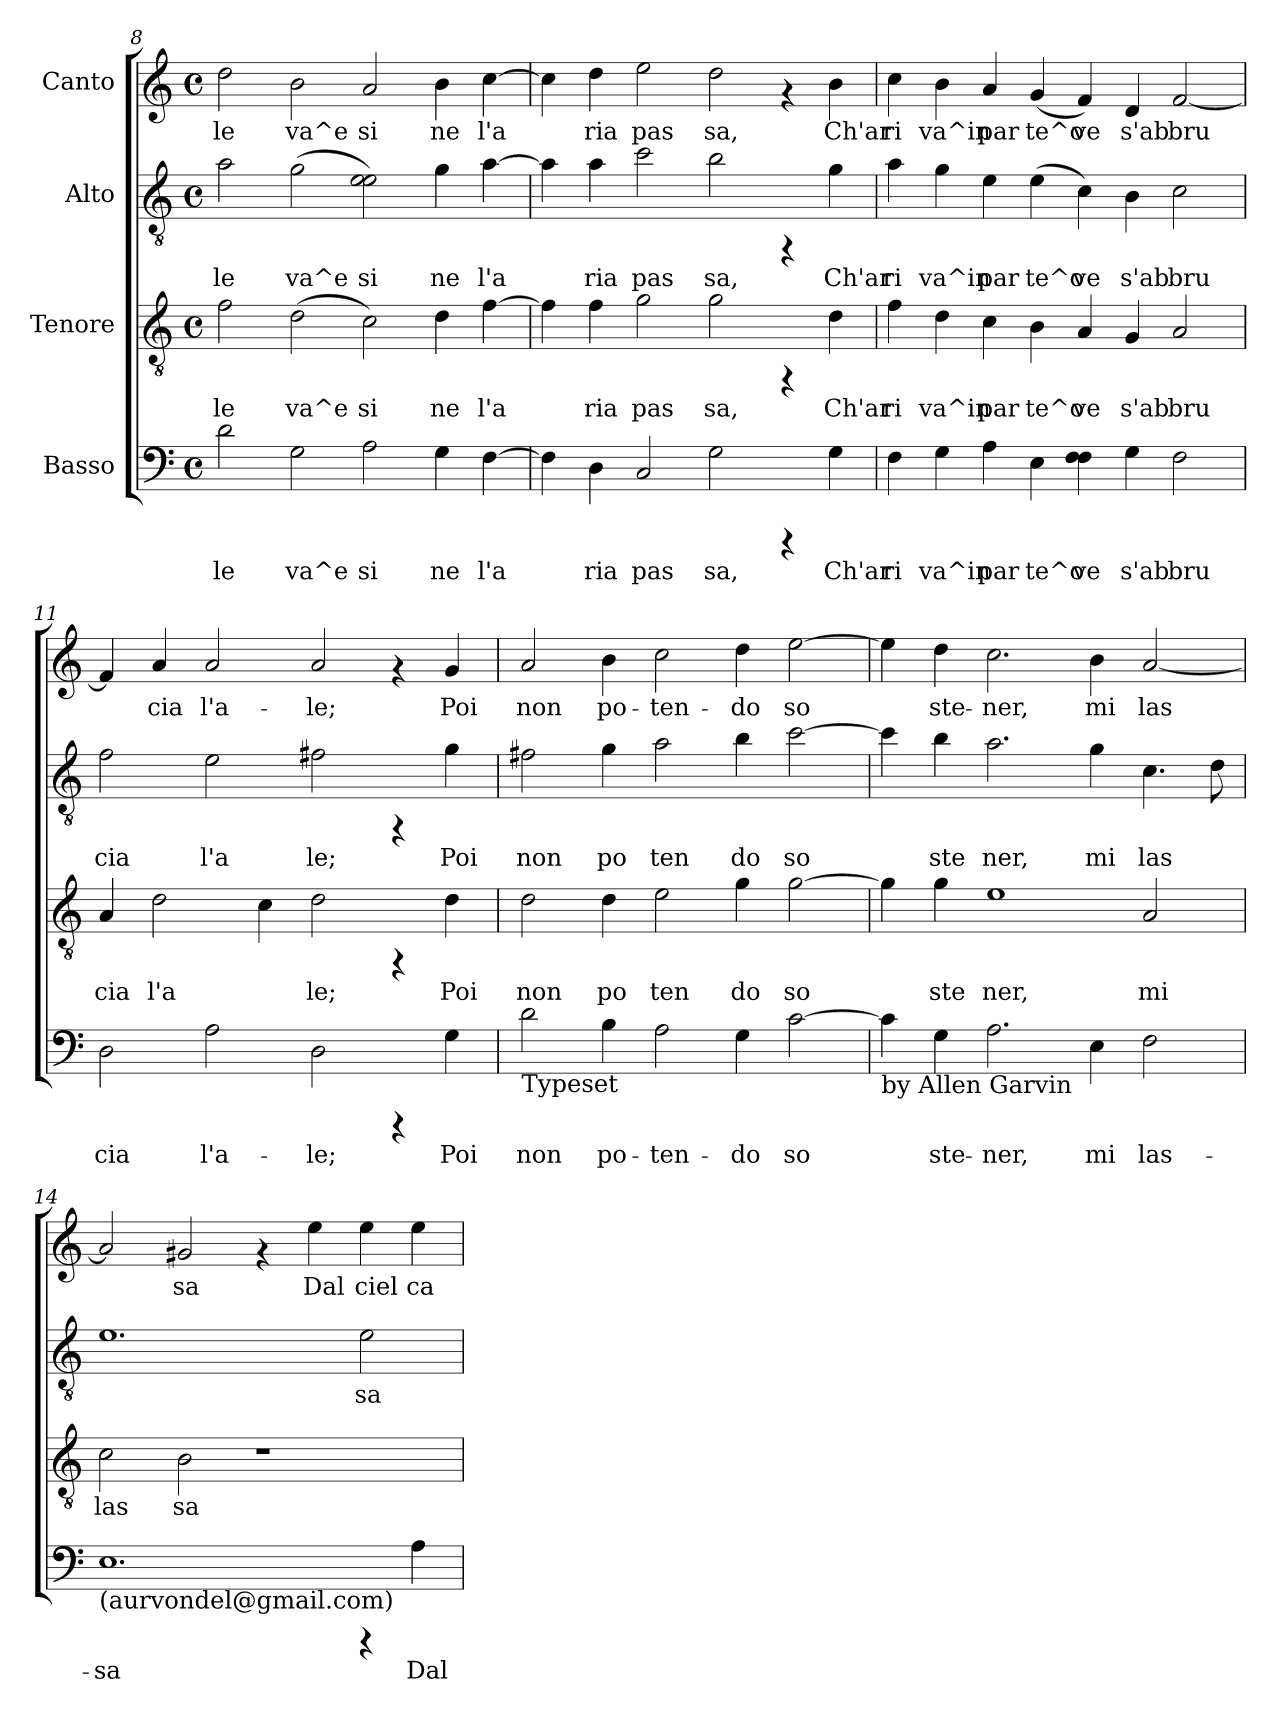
**kern	**text	**kern	**text	**kern	**text	**kern	**text
*part4	*part4	*part3	*part3	*part2	*part2	*part1	*part1
*staff4	*staff4	*staff3	*staff3	*staff2	*staff2	*staff1	*staff1
*I"Basso	*	*I"Tenore	*	*I"Alto	*	*I"Canto	*
*clefF4	*	*clefGv2	*	*clefGv2	*	*clefG2	*
*k[]	*	*k[]	*	*k[]	*	*k[]	*
*C:	*	*C:	*	*C:	*	*C:	*
*M4/4	*	*M4/4	*	*M4/4	*	*M4/4	*
*met(c)	*	*met(c)	*	*met(c)	*	*met(c)	*
=8	=8	=8	=8	=8	=8	=8	=8
!	!LO:LY:b:cj	!	!LO:LY:b:cj	!	!LO:LY:b:cj	!	!LO:LY:b:cj
2d\	le	2f\	le	2a\	le	2dd\	le
!	!LO:LY:b:cj	!	!LO:LY:b:cj	!	!LO:LY:b:cj	!	!LO:LY:b:cj
2G\	va^e	(<2d\	va^e	(<2g\	va^e	2b\	va^e
!	!LO:LY:b:cj	!	!LO:LY:b:cj	!	!LO:LY:b:cj	!	!LO:LY:b:cj
2A\	si	2c\)	si	2e\ 2e\)	si	2a/	si
!	!LO:LY:b:cj	!	!LO:LY:b:cj	!	!LO:LY:b:cj	!	!LO:LY:b:cj
4G\	ne	4d\	ne	4g\	ne	4b\	ne
!	!LO:LY:b:cj	!	!LO:LY:b:cj	!	!LO:LY:b:cj	!	!LO:LY:b:cj
[>4F\	l'a	[>4f\	l'a	[>4a\	l'a	[>4cc\	l'a
=9	=9	=9	=9	=9	=9	=9	=9
!	!LO:LY:b:cj	!	!LO:LY:b:cj	!	!LO:LY:b:cj	!	!LO:LY:b:cj
4F\]	.	4f\]	.	4a\]	.	4cc\]	.
!	!LO:LY:b:cj	!	!LO:LY:b:cj	!	!LO:LY:b:cj	!	!LO:LY:b:cj
4D\	ria	4f\	ria	4a\	ria	4dd\	ria
!	!LO:LY:b:cj	!	!LO:LY:b:cj	!	!LO:LY:b:cj	!	!LO:LY:b:cj
2C/	pas	2g\	pas	2cc\	pas	2ee\	pas
!	!LO:LY:b:cj	!	!LO:LY:b:cj	!	!LO:LY:b:cj	!	!LO:LY:b:cj
2G\	sa,	2g\	sa,	2b\	sa,	2dd\	sa,
4rCCC	.	4rFF	.	4rFF	.	4rf	.
!	!LO:LY:b:cj	!	!LO:LY:b:cj	!	!LO:LY:b:cj	!	!LO:LY:b:cj
4G\	Ch'ar	4d\	Ch'ar	4g\	Ch'ar	4b\	Ch'ar
=10	=10	=10	=10	=10	=10	=10	=10
!	!LO:LY:b:cj	!	!LO:LY:b:cj	!	!LO:LY:b:cj	!	!LO:LY:b:cj
4F\	ri	4f\	ri	4a\	ri	4cc\	ri
!	!LO:LY:b:cj	!	!LO:LY:b:cj	!	!LO:LY:b:cj	!	!LO:LY:b:cj
4G\	va^in	4d\	va^in	4g\	va^in	4b\	va^in
!	!LO:LY:b:cj	!	!LO:LY:b:cj	!	!LO:LY:b:cj	!	!LO:LY:b:cj
4A\	par	4c\	par	4e\	par	4a/	par
!	!LO:LY:b:cj	!	!LO:LY:b:cj	!	!LO:LY:b:cj	!	!LO:LY:b:cj
4E\	te^o	4B\	te^o	(<4e\	te^o	(<4g/	te^o
!	!LO:LY:b:cj	!	!LO:LY:b:cj	!	!LO:LY:b:cj	!	!LO:LY:b:cj
4F\ 4F\	ve	4A/	ve	4c\)	ve	4f/)	ve
!	!LO:LY:b:cj	!	!LO:LY:b:cj	!	!LO:LY:b:cj	!	!LO:LY:b:cj
4G\	s'ab	4G/	s'ab	4B\	s'ab	4d/	s'ab
!	!LO:LY:b:cj	!	!LO:LY:b:cj	!	!LO:LY:b:cj	!	!LO:LY:b:cj
2F\	bru	2A/	bru	2c\	bru	[<2f/	bru
!!LO:PB:g=z
=11	=11	=11	=11	=11	=11	=11	=11
!	!LO:LY:b:cj	!	!LO:LY:b:cj	!	!LO:LY:b:cj	!	!LO:LY:b:cj
2D\	cia	4A/	cia	2f\	cia	4f/]	.
!	!	!	!LO:LY:b:cj	!	!	!	!LO:LY:b:cj
.	.	2d\	l'a	.	.	4a/	cia
!	!LO:LY:b:cj	!	!	!	!LO:LY:b:cj	!	!LO:LY:b:cj
2A\	l'a-	.	.	2e\	l'a	2a/	l'a-
!	!	!	!LO:LY:b:cj	!	!	!	!
.	.	4c\	.	.	.	.	.
!	!LO:LY:b:cj	!	!LO:LY:b:cj	!	!LO:LY:b:cj	!	!LO:LY:b:cj
2D\	-le;	2d\	le;	2f#X\	le;	2a/	-le;
4rCCC	.	4rFF	.	4rFF	.	4rf	.
!	!LO:LY:b:cj	!	!LO:LY:b:cj	!	!LO:LY:b:cj	!	!LO:LY:b:cj
4G\	Poi	4d\	Poi	4g\	Poi	4g/	Poi
=12	=12	=12	=12	=12	=12	=12	=12
!LO:TX:b:t=Typeset	!	!	!	!	!	!	!
!	!LO:LY:b:cj	!	!LO:LY:b:cj	!	!LO:LY:b:cj	!	!LO:LY:b:cj
2d\	non	2d\	non	2f#X\	non	2a/	non
!	!LO:LY:b:cj	!	!LO:LY:b:cj	!	!LO:LY:b:cj	!	!LO:LY:b:cj
4B\	po-	4d\	po	4g\	po	4b\	po-
!	!LO:LY:b:cj	!	!LO:LY:b:cj	!	!LO:LY:b:cj	!	!LO:LY:b:cj
2A\	-ten-	2e\	ten	2a\	ten	2cc\	-ten-
!	!LO:LY:b:cj	!	!LO:LY:b:cj	!	!LO:LY:b:cj	!	!LO:LY:b:cj
4G\	-do	4g\	do	4b\	do	4dd\	-do
!	!LO:LY:b:cj	!	!LO:LY:b:cj	!	!LO:LY:b:cj	!	!LO:LY:b:cj
[>2c\	so-	[>2g\	so	[>2cc\	so	[>2ee\	so-
=13	=13	=13	=13	=13	=13	=13	=13
!LO:TX:b:t=by Allen Garvin	!	!	!	!	!	!	!
!	!LO:LY:b:cj	!	!LO:LY:b:cj	!	!LO:LY:b:cj	!	!LO:LY:b:cj
4c\]	--	4g\]	.	4cc\]	.	4ee\]	--
!	!LO:LY:b:cj	!	!LO:LY:b:cj	!	!LO:LY:b:cj	!	!LO:LY:b:cj
4G\	-ste-	4g\	ste	4b\	ste	4dd\	-ste-
!	!LO:LY:b:cj	!	!LO:LY:b:cj	!	!LO:LY:b:cj	!	!LO:LY:b:cj
2.A\	-ner,	1e	ner,	2.a\	ner,	2.cc\	-ner,
!	!LO:LY:b:cj	!	!	!	!LO:LY:b:cj	!	!LO:LY:b:cj
4E\	mi	.	.	4g\	mi	4b\	mi
!	!LO:LY:b:cj	!	!LO:LY:b:cj	!	!LO:LY:b:cj	!	!LO:LY:b:cj
2F\	las-	2A/	mi	4.c\	las	[<2a/	las-
!	!	!	!	!	!LO:LY:b:cj	!	!
.	.	.	.	8d\	.	.	.
=14	=14	=14	=14	=14	=14	=14	=14
!LO:TX:b:t=(aurvondel@gmail.com)	!	!	!	!	!	!	!
!	!LO:LY:b:cj	!	!LO:LY:b:cj	!	!LO:LY:b:cj	!	!LO:LY:b:cj
1.E	-sa	2c\	las	1.e	.	2a/]	--
!	!	!	!LO:LY:b:cj	!	!	!	!LO:LY:b:cj
.	.	2B\	sa	.	.	2g#X/	-sa
.	.	1r	.	.	.	4rf	.
!	!	!	!	!	!	!	!LO:LY:b:cj
.	.	.	.	.	.	4ee\	Dal
!	!	!	!	!	!LO:LY:b:cj	!	!LO:LY:b:cj
4rCCC	.	.	.	2e\	sa	4ee\	ciel
!	!LO:LY:b:cj	!	!	!	!	!	!LO:LY:b:cj
4A\	Dal	.	.	.	.	4ee\	ca-
=	=	=	=	=	=	=	=
*-	*-	*-	*-	*-	*-	*-	*-
